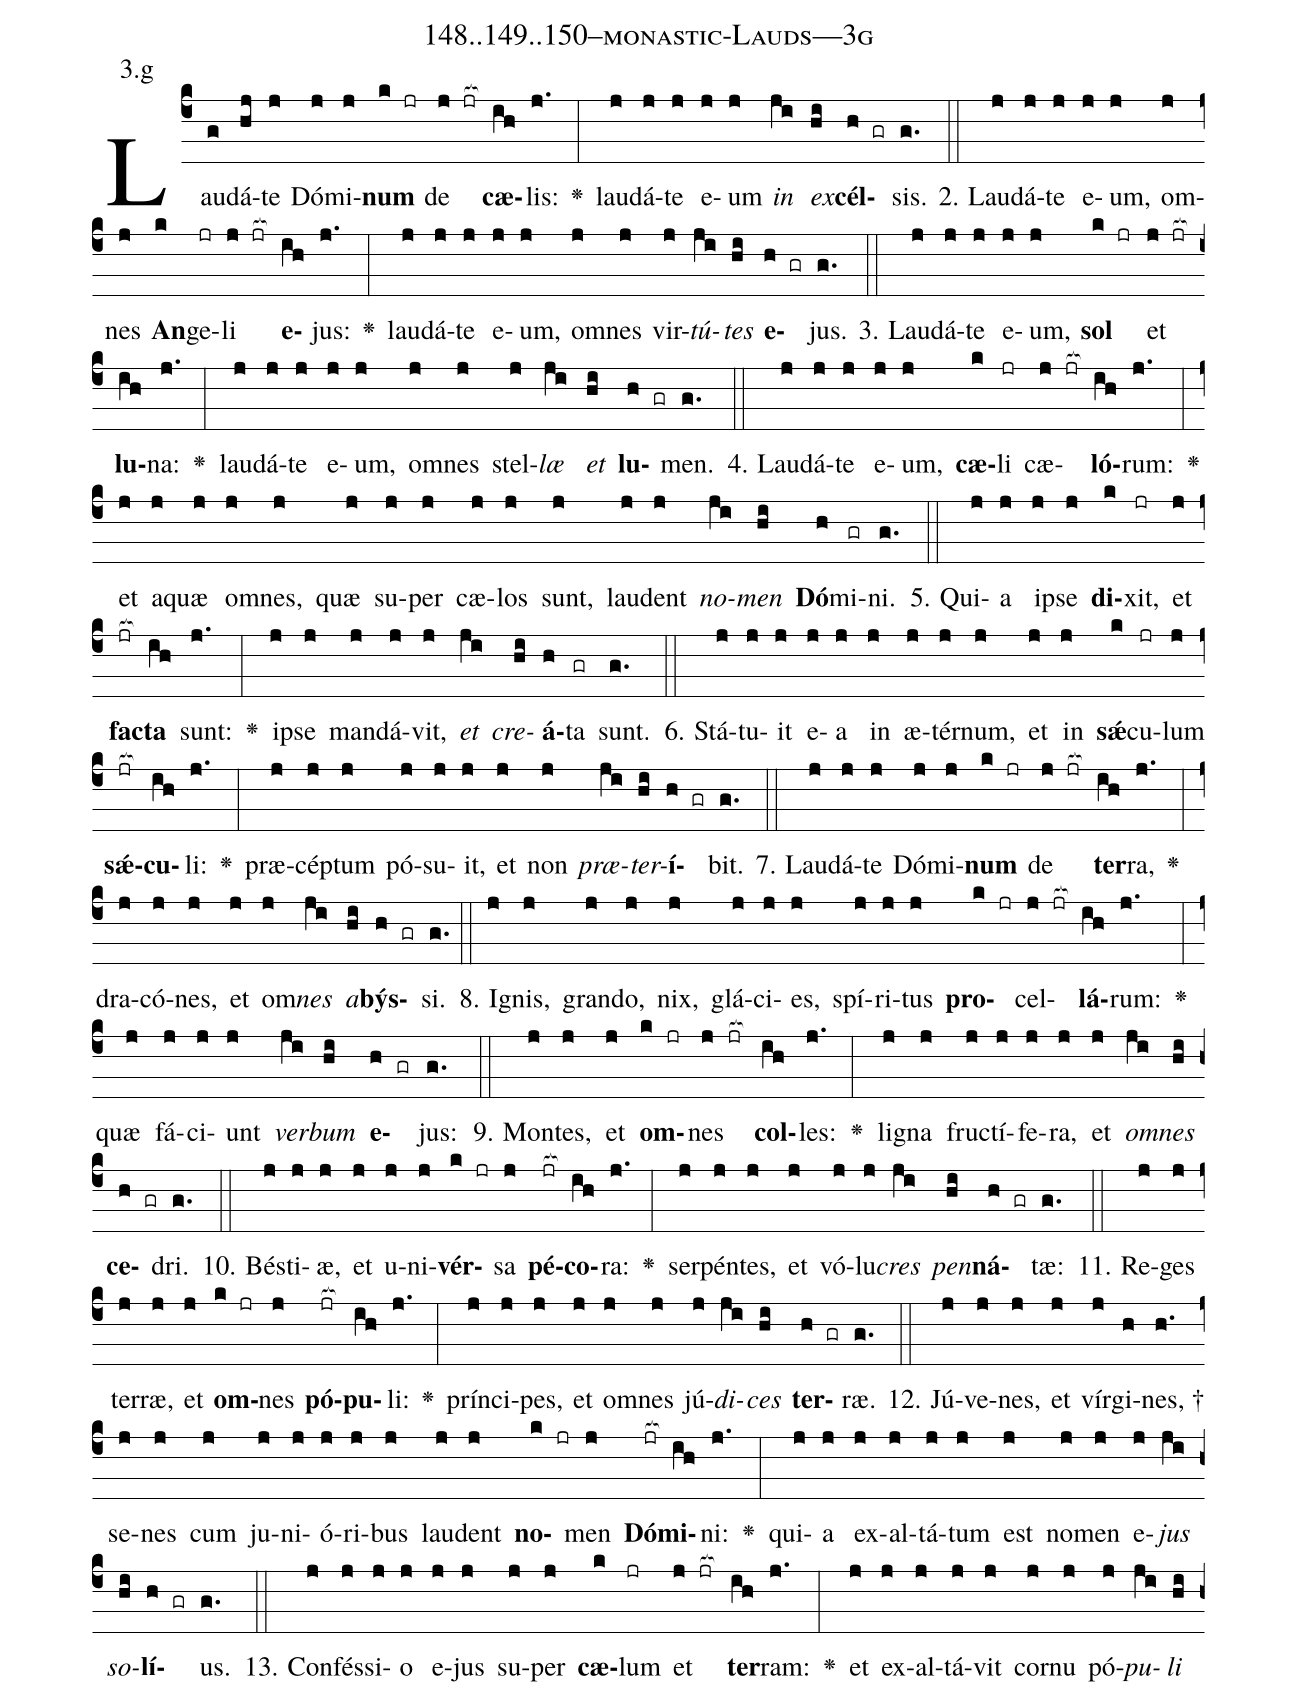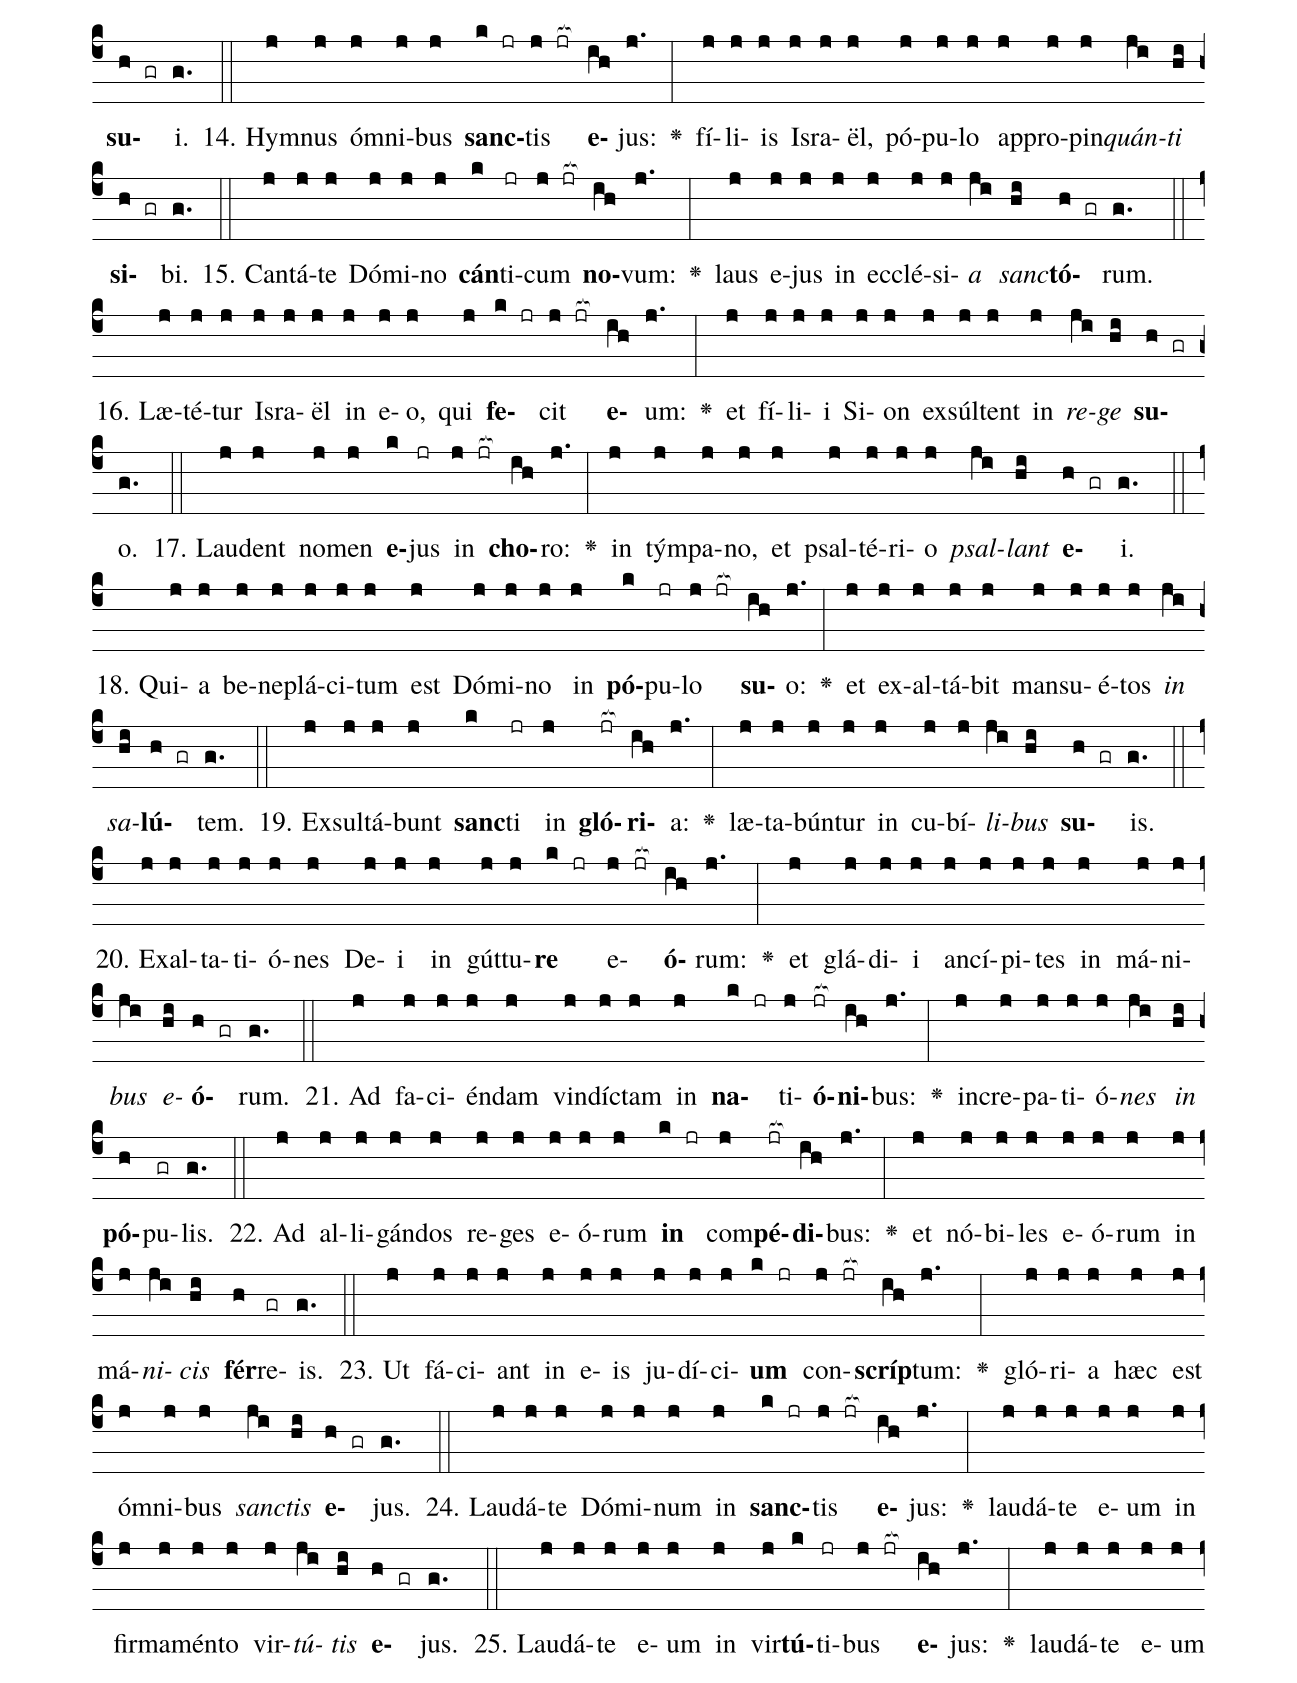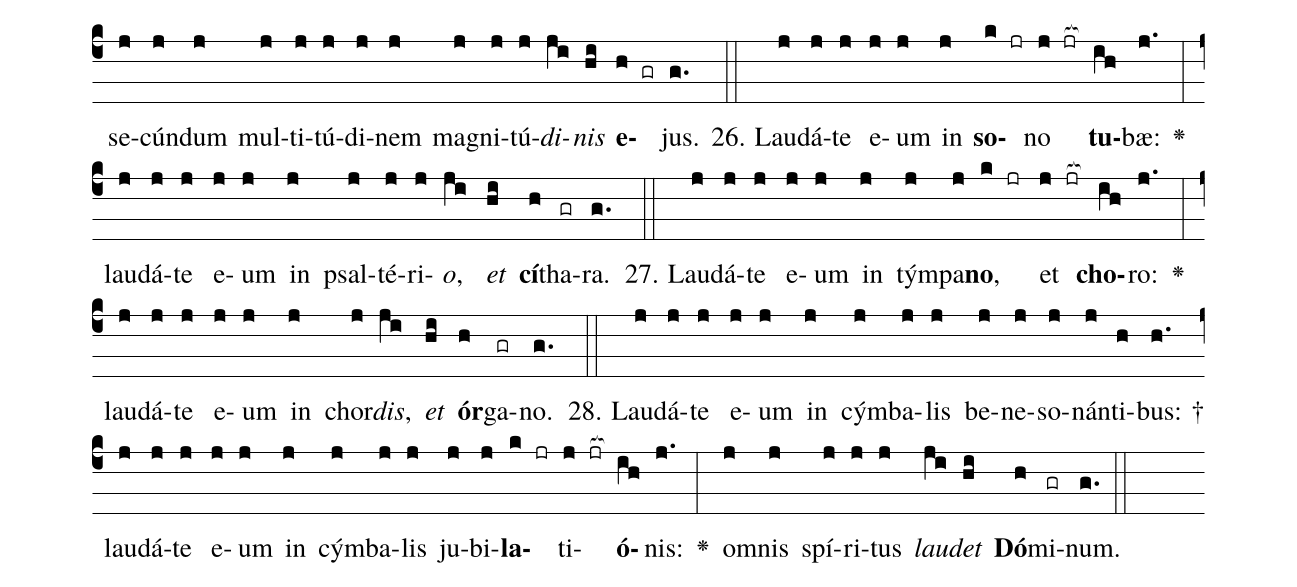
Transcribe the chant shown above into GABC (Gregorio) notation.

name: 148..149..150--monastic-Lauds---3g;
annotation: 3.g;
%%
(c4)Lau(g)dá(hj)te(j) Dó(j)mi(j)<b>num</b>(k jr) de(j jr[ocb:1{]) <b>cæ</b>(ih[ocb:0}])lis:(j.) <v>\greheightstar</v>(:) lau(j)dá(j)te(j) e(j)um(j) <i>in</i>(ji) <i>ex</i>(hi)<b>cél</b>(h gr)sis.(g.) (::)
2. Lau(j)dá(j)te(j) e(j)um,(j) om(j)nes(j) <b>An</b>(k)ge(jr)li(j jr[ocb:1{]) <b>e</b>(ih[ocb:0}])jus:(j.) <v>\greheightstar</v>(:) lau(j)dá(j)te(j) e(j)um,(j) om(j)nes(j) vir(j)<i>tú</i>(ji)<i>tes</i>(hi) <b>e</b>(h gr)jus.(g.) (::)
3. Lau(j)dá(j)te(j) e(j)um,(j) <b>sol</b>(k jr) et(j jr[ocb:1{]) <b>lu</b>(ih[ocb:0}])na:(j.) <v>\greheightstar</v>(:) lau(j)dá(j)te(j) e(j)um,(j) om(j)nes(j) stel(j)<i>læ</i>(ji) <i>et</i>(hi) <b>lu</b>(h gr)men.(g.) (::)
4. Lau(j)dá(j)te(j) e(j)um,(j) <b>cæ</b>(k)li(jr) cæ(j jr[ocb:1{])<b>ló</b>(ih[ocb:0}])rum:(j.) <v>\greheightstar</v>(:) et(j) a(j)quæ(j) om(j)nes,(j) quæ(j) su(j)per(j) cæ(j)los(j) sunt,(j) lau(j)dent(j) <i>no</i>(ji)<i>men</i>(hi) <b>Dó</b>(h)mi(gr)ni.(g.) (::)
5. Qui(j)a(j) ip(j)se(j) <b>di</b>(k)xit,(jr) et(j) <b>fac</b>(jr[ocb:1{])<b>ta</b>(ih[ocb:0}]) sunt:(j.) <v>\greheightstar</v>(:) ip(j)se(j) man(j)dá(j)vit,(j) <i>et</i>(ji) <i>cre</i>(hi)<b>á</b>(h)ta(gr) sunt.(g.) (::)
6. Stá(j)tu(j)it(j) e(j)a(j) in(j) æ(j)tér(j)num,(j) et(j) in(j) <b>sǽ</b>(k)cu(jr)lum(j) <b>sǽ</b>(jr[ocb:1{])<b>cu</b>(ih[ocb:0}])li:(j.) <v>\greheightstar</v>(:) præ(j)cép(j)tum(j) pó(j)su(j)it,(j) et(j) non(j) <i>præ</i>(ji)<i>ter</i>(hi)<b>í</b>(h gr)bit.(g.) (::)
7. Lau(j)dá(j)te(j) Dó(j)mi(j)<b>num</b>(k jr) de(j jr[ocb:1{]) <b>ter</b>(ih[ocb:0}])ra,(j.) <v>\greheightstar</v>(:) dra(j)có(j)nes,(j) et(j) om(j)<i>nes</i>(ji) <i>a</i>(hi)<b>býs</b>(h gr)si.(g.) (::)
8. I(j)gnis,(j) gran(j)do,(j) nix,(j) glá(j)ci(j)es,(j) spí(j)ri(j)tus(j) <b>pro</b>(k jr)cel(j jr[ocb:1{])<b>lá</b>(ih[ocb:0}])rum:(j.) <v>\greheightstar</v>(:) quæ(j) fá(j)ci(j)unt(j) <i>ver</i>(ji)<i>bum</i>(hi) <b>e</b>(h gr)jus:(g.) (::)
9. Mon(j)tes,(j) et(j) <b>om</b>(k jr)nes(j jr[ocb:1{]) <b>col</b>(ih[ocb:0}])les:(j.) <v>\greheightstar</v>(:) li(j)gna(j) fruc(j)tí(j)fe(j)ra,(j) et(j) <i>om</i>(ji)<i>nes</i>(hi) <b>ce</b>(h gr)dri.(g.) (::)
10. Bés(j)ti(j)æ,(j) et(j) u(j)ni(j)<b>vér</b>(k jr)sa(j) <b>pé</b>(jr[ocb:1{])<b>co</b>(ih[ocb:0}])ra:(j.) <v>\greheightstar</v>(:) ser(j)pén(j)tes,(j) et(j) vó(j)lu(j)<i>cres</i>(ji) <i>pen</i>(hi)<b>ná</b>(h gr)tæ:(g.) (::)
11. Re(j)ges(j) ter(j)ræ,(j) et(j) <b>om</b>(k jr)nes(j) <b>pó</b>(jr[ocb:1{])<b>pu</b>(ih[ocb:0}])li:(j.) <v>\greheightstar</v>(:) prín(j)ci(j)pes,(j) et(j) om(j)nes(j) jú(j)<i>di</i>(ji)<i>ces</i>(hi) <b>ter</b>(h gr)ræ.(g.) (::)
12. Jú(j)ve(j)nes,(j) et(j) vír(j)gi(h)nes, †(h.) se(j)nes(j) cum(j) ju(j)ni(j)ó(j)ri(j)bus(j) lau(j)dent(j) <b>no</b>(k jr)men(j) <b>Dó</b>(jr[ocb:1{])<b>mi</b>(ih[ocb:0}])ni:(j.) <v>\greheightstar</v>(:) qui(j)a(j) ex(j)al(j)tá(j)tum(j) est(j) no(j)men(j) e(j)<i>jus</i>(ji) <i>so</i>(hi)<b>lí</b>(h gr)us.(g.) (::)
13. Con(j)fés(j)si(j)o(j) e(j)jus(j) su(j)per(j) <b>cæ</b>(k)lum(jr) et(j jr[ocb:1{]) <b>ter</b>(ih[ocb:0}])ram:(j.) <v>\greheightstar</v>(:) et(j) ex(j)al(j)tá(j)vit(j) cor(j)nu(j) pó(j)<i>pu</i>(ji)<i>li</i>(hi) <b>su</b>(h gr)i.(g.) (::)
14. Hym(j)nus(j) óm(j)ni(j)bus(j) <b>sanc</b>(k jr)tis(j jr[ocb:1{]) <b>e</b>(ih[ocb:0}])jus:(j.) <v>\greheightstar</v>(:) fí(j)li(j)is(j) Is(j)ra(j)ël,(j) pó(j)pu(j)lo(j) ap(j)pro(j)pin(j)<i>quán</i>(ji)<i>ti</i>(hi) <b>si</b>(h gr)bi.(g.) (::)
15. Can(j)tá(j)te(j) Dó(j)mi(j)no(j) <b>cán</b>(k)ti(jr)cum(j jr[ocb:1{]) <b>no</b>(ih[ocb:0}])vum:(j.) <v>\greheightstar</v>(:) laus(j) e(j)jus(j) in(j) ec(j)clé(j)si(j)<i>a</i>(ji) <i>sanc</i>(hi)<b>tó</b>(h gr)rum.(g.) (::)
16. Læ(j)té(j)tur(j) Is(j)ra(j)ël(j) in(j) e(j)o,(j) qui(j) <b>fe</b>(k jr)cit(j jr[ocb:1{]) <b>e</b>(ih[ocb:0}])um:(j.) <v>\greheightstar</v>(:) et(j) fí(j)li(j)i(j) Si(j)on(j) ex(j)súl(j)tent(j) in(j) <i>re</i>(ji)<i>ge</i>(hi) <b>su</b>(h gr)o.(g.) (::)
17. Lau(j)dent(j) no(j)men(j) <b>e</b>(k)jus(jr) in(j jr[ocb:1{]) <b>cho</b>(ih[ocb:0}])ro:(j.) <v>\greheightstar</v>(:) in(j) tým(j)pa(j)no,(j) et(j) psal(j)té(j)ri(j)o(j) <i>psal</i>(ji)<i>lant</i>(hi) <b>e</b>(h gr)i.(g.) (::)
18. Qui(j)a(j) be(j)ne(j)plá(j)ci(j)tum(j) est(j) Dó(j)mi(j)no(j) in(j) <b>pó</b>(k)pu(jr)lo(j jr[ocb:1{]) <b>su</b>(ih[ocb:0}])o:(j.) <v>\greheightstar</v>(:) et(j) ex(j)al(j)tá(j)bit(j) man(j)su(j)é(j)tos(j) <i>in</i>(ji) <i>sa</i>(hi)<b>lú</b>(h gr)tem.(g.) (::)
19. Ex(j)sul(j)tá(j)bunt(j) <b>sanc</b>(k)ti(jr) in(j) <b>gló</b>(jr[ocb:1{])<b>ri</b>(ih[ocb:0}])a:(j.) <v>\greheightstar</v>(:) læ(j)ta(j)bún(j)tur(j) in(j) cu(j)bí(j)<i>li</i>(ji)<i>bus</i>(hi) <b>su</b>(h gr)is.(g.) (::)
20. Ex(j)al(j)ta(j)ti(j)ó(j)nes(j) De(j)i(j) in(j) gút(j)tu(j)<b>re</b>(k jr) e(j jr[ocb:1{])<b>ó</b>(ih[ocb:0}])rum:(j.) <v>\greheightstar</v>(:) et(j) glá(j)di(j)i(j) an(j)cí(j)pi(j)tes(j) in(j) má(j)ni(j)<i>bus</i>(ji) <i>e</i>(hi)<b>ó</b>(h gr)rum.(g.) (::)
21. Ad(j) fa(j)ci(j)én(j)dam(j) vin(j)díc(j)tam(j) in(j) <b>na</b>(k jr)ti(j)<b>ó</b>(jr[ocb:1{])<b>ni</b>(ih[ocb:0}])bus:(j.) <v>\greheightstar</v>(:) in(j)cre(j)pa(j)ti(j)ó(j)<i>nes</i>(ji) <i>in</i>(hi) <b>pó</b>(h)pu(gr)lis.(g.) (::)
22. Ad(j) al(j)li(j)gán(j)dos(j) re(j)ges(j) e(j)ó(j)rum(j) <b>in</b>(k jr) com(j)<b>pé</b>(jr[ocb:1{])<b>di</b>(ih[ocb:0}])bus:(j.) <v>\greheightstar</v>(:) et(j) nó(j)bi(j)les(j) e(j)ó(j)rum(j) in(j) má(j)<i>ni</i>(ji)<i>cis</i>(hi) <b>fér</b>(h)re(gr)is.(g.) (::)
23. Ut(j) fá(j)ci(j)ant(j) in(j) e(j)is(j) ju(j)dí(j)ci(j)<b>um</b>(k jr) con(j jr[ocb:1{])<b>scríp</b>(ih[ocb:0}])tum:(j.) <v>\greheightstar</v>(:) gló(j)ri(j)a(j) hæc(j) est(j) óm(j)ni(j)bus(j) <i>sanc</i>(ji)<i>tis</i>(hi) <b>e</b>(h gr)jus.(g.) (::)
24. Lau(j)dá(j)te(j) Dó(j)mi(j)num(j) in(j) <b>sanc</b>(k jr)tis(j jr[ocb:1{]) <b>e</b>(ih[ocb:0}])jus:(j.) <v>\greheightstar</v>(:) lau(j)dá(j)te(j) e(j)um(j) in(j) fir(j)ma(j)mén(j)to(j) vir(j)<i>tú</i>(ji)<i>tis</i>(hi) <b>e</b>(h gr)jus.(g.) (::)
25. Lau(j)dá(j)te(j) e(j)um(j) in(j) vir(j)<b>tú</b>(k)ti(jr)bus(j jr[ocb:1{]) <b>e</b>(ih[ocb:0}])jus:(j.) <v>\greheightstar</v>(:) lau(j)dá(j)te(j) e(j)um(j) se(j)cún(j)dum(j) mul(j)ti(j)tú(j)di(j)nem(j) ma(j)gni(j)tú(j)<i>di</i>(ji)<i>nis</i>(hi) <b>e</b>(h gr)jus.(g.) (::)
26. Lau(j)dá(j)te(j) e(j)um(j) in(j) <b>so</b>(k jr)no(j jr[ocb:1{]) <b>tu</b>(ih[ocb:0}])bæ:(j.) <v>\greheightstar</v>(:) lau(j)dá(j)te(j) e(j)um(j) in(j) psal(j)té(j)ri(j)<i>o</i>,(ji) <i>et</i>(hi) <b>cí</b>(h)tha(gr)ra.(g.) (::)
27. Lau(j)dá(j)te(j) e(j)um(j) in(j) tým(j)pa(j)<b>no</b>,(k jr) et(j jr[ocb:1{]) <b>cho</b>(ih[ocb:0}])ro:(j.) <v>\greheightstar</v>(:) lau(j)dá(j)te(j) e(j)um(j) in(j) chor(j)<i>dis</i>,(ji) <i>et</i>(hi) <b>ór</b>(h)ga(gr)no.(g.) (::)
28. Lau(j)dá(j)te(j) e(j)um(j) in(j) cým(j)ba(j)lis(j) be(j)ne(j)so(j)nán(j)ti(h)bus: †(h.) lau(j)dá(j)te(j) e(j)um(j) in(j) cým(j)ba(j)lis(j) ju(j)bi(j)<b>la</b>(k jr)ti(j jr[ocb:1{])<b>ó</b>(ih[ocb:0}])nis:(j.) <v>\greheightstar</v>(:) om(j)nis(j) spí(j)ri(j)tus(j) <i>lau</i>(ji)<i>det</i>(hi) <b>Dó</b>(h)mi(gr)num.(g.) (::)
